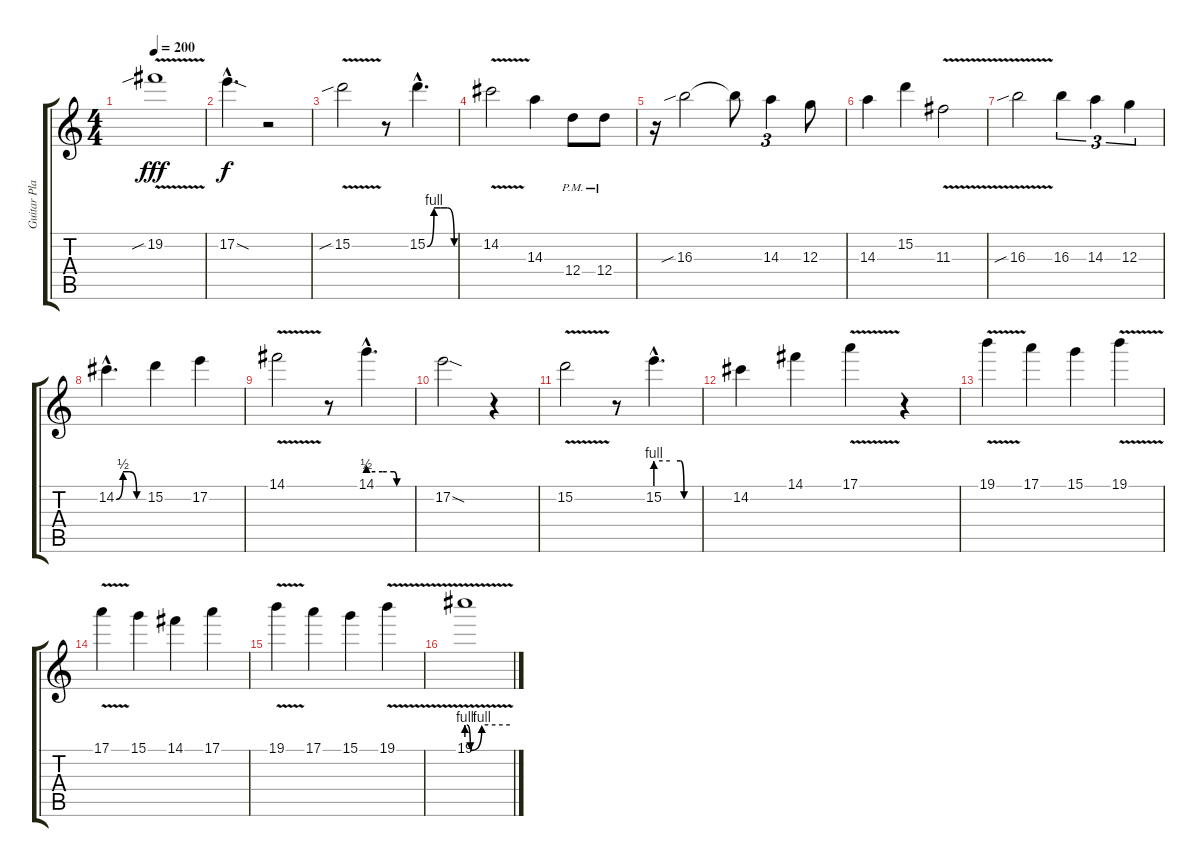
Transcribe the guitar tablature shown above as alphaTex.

\track ("Guitar Player" "Guitar Pla") {instrument distortionguitar}
\staff {score tabs}
\tuning (E4 B3 G3 D3 A2 E2) {hide}
\ts (4 4)
\tempo 200
\clef g2
\ks c
19.2{v sib}.1{dy fff} |
17.2{sod hac}.4{d dy f} r.2 |
15.2{v sib}.2 r.8 15.2{be (custom 0 0 15 4 30 4 45 4 60 0) hac}.4{d} |
14.2{v}.2 14.3.4 12.4{pm}.8 12.4{pm}.8 |
r.16 16.3{sib}.2 16.3{t}.8 14.3.4{tu (3 2)} 12.3.8 |
14.3.4 15.2.4 11.3{v}.2 |
16.3{v sib}.2 16.3.4{tu (3 2)} 14.3.4{tu (3 2)} 12.3.4{tu (3 2)} |
14.2{be (custom 0 0 15 2 30 2 45 0 60 0) hac}.4{d} 15.2.4 17.2.4 |
14.1{v}.2 r.8 14.1{be (custom 0 2 20 2 36 2 40 0 60 0) hac}.4{d} |
17.2{sod}.2 r.4 |
15.2{v}.2 r.8 15.2{be (custom 0 4 20 4 35 4 40 0 60 0) hac}.4{d} |
14.2.4 14.1.4 17.1{v}.4 r.4 |
19.1{v}.4 17.1.4 15.1.4 19.1{v}.4 |
17.1{v}.4 15.1.4 14.1.4 17.1.4 |
19.1{v}.4 17.1.4 15.1.4 19.1{v}.4 |
19.1{be (custom 0 4 5 0 21 4 40 4 60 4) v}.1
